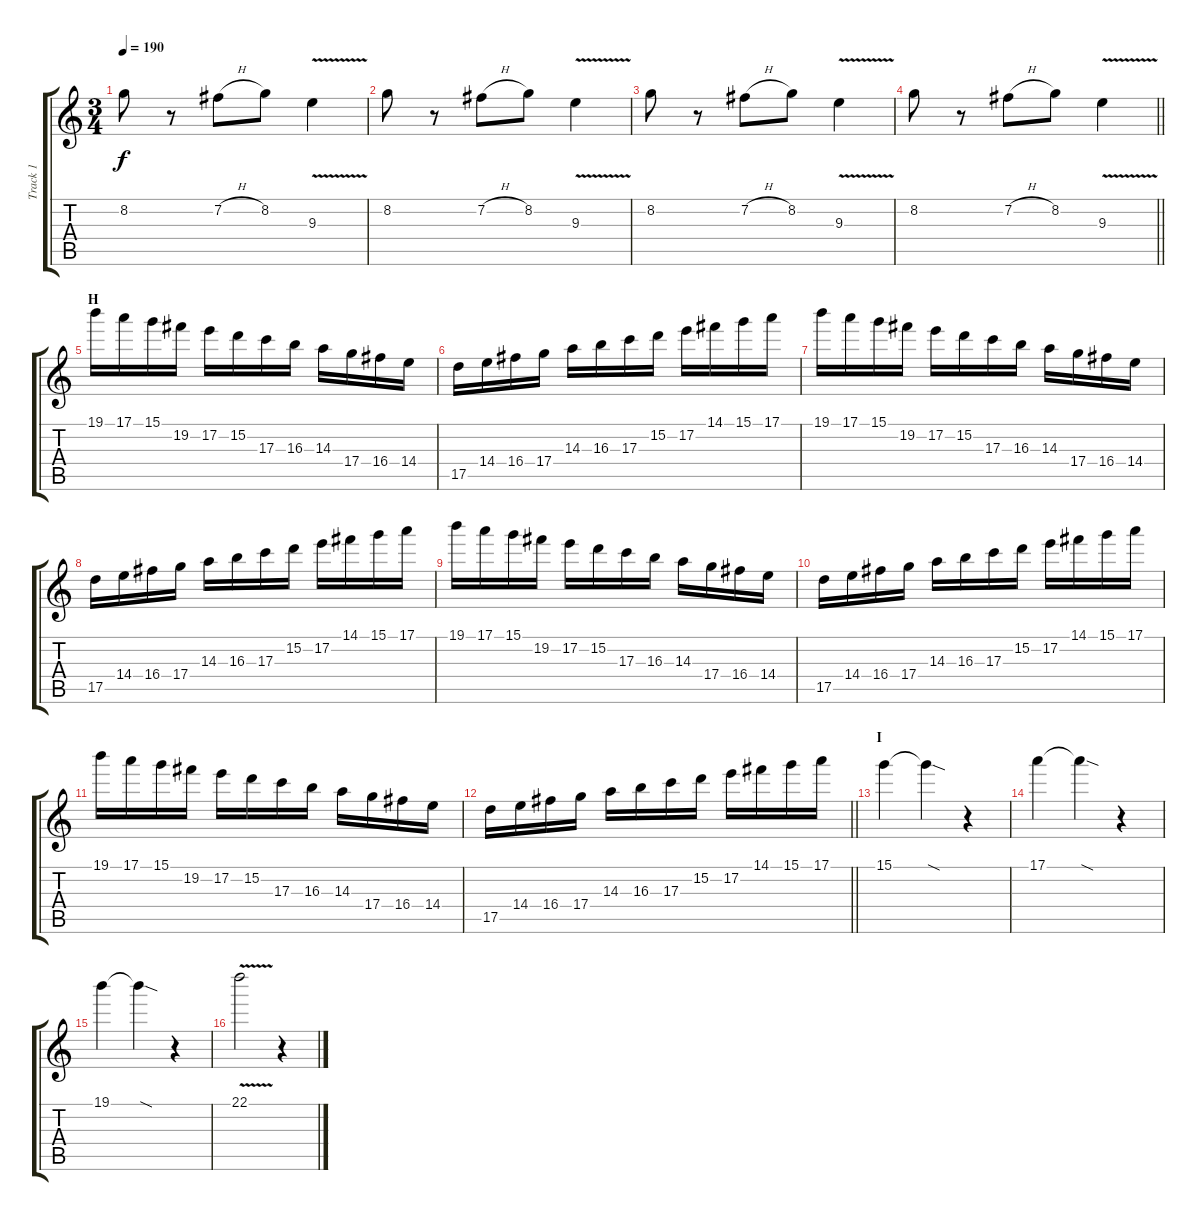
\track ("Track 1" "Track 1") {instrument distortionguitar}
\staff {score tabs}
\tuning (E4 B3 G3 D3 A2 E2) {hide}
\ts (3 4)
\tempo 190
\clef g2
\ks c
8.2.8{dy f} r.8 7.2{h}.8 8.2.8 9.3{v}.4 |
8.2.8 r.8 7.2{h}.8 8.2.8 9.3{v}.4 |
8.2.8 r.8 7.2{h}.8 8.2.8 9.3{v}.4 |
\barLineRight lightlight
8.2.8 r.8 7.2{h}.8 8.2.8 9.3{v}.4 |
\section ("" "H")
19.1.16 17.1.16 15.1.16 19.2.16 17.2.16 15.2.16 17.3.16 16.3.16 14.3.16 17.4.16 16.4.16 14.4.16 |
17.5.16 14.4.16 16.4.16 17.4.16 14.3.16 16.3.16 17.3.16 15.2.16 17.2.16 14.1.16 15.1.16 17.1.16 |
19.1.16 17.1.16 15.1.16 19.2.16 17.2.16 15.2.16 17.3.16 16.3.16 14.3.16 17.4.16 16.4.16 14.4.16 |
17.5.16 14.4.16 16.4.16 17.4.16 14.3.16 16.3.16 17.3.16 15.2.16 17.2.16 14.1.16 15.1.16 17.1.16 |
19.1.16 17.1.16 15.1.16 19.2.16 17.2.16 15.2.16 17.3.16 16.3.16 14.3.16 17.4.16 16.4.16 14.4.16 |
17.5.16 14.4.16 16.4.16 17.4.16 14.3.16 16.3.16 17.3.16 15.2.16 17.2.16 14.1.16 15.1.16 17.1.16 |
19.1.16 17.1.16 15.1.16 19.2.16 17.2.16 15.2.16 17.3.16 16.3.16 14.3.16 17.4.16 16.4.16 14.4.16 |
\barLineRight lightlight
17.5.16 14.4.16 16.4.16 17.4.16 14.3.16 16.3.16 17.3.16 15.2.16 17.2.16 14.1.16 15.1.16 17.1.16 |
\section ("" "I")
15.1.4 15.1{sod t}.4 r.4 |
17.1.4 17.1{sod t}.4 r.4 |
19.1.4 19.1{sod t}.4 r.4 |
22.1{v}.2 r.4
